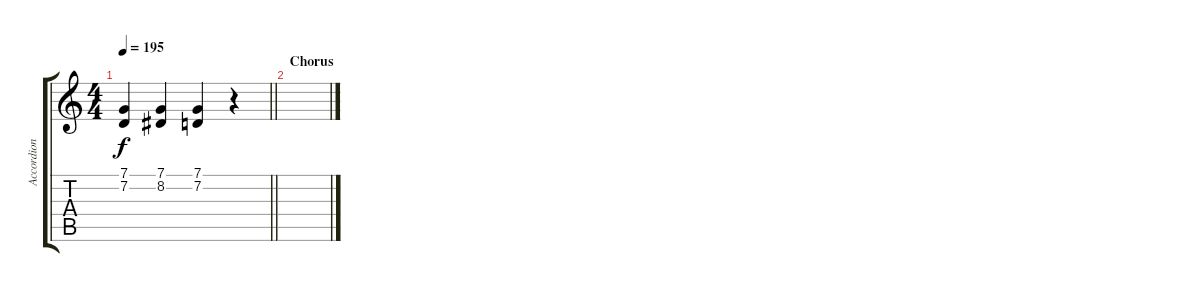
\track ("Accordion" "Accordion") {instrument accordion}
\staff {score tabs}
\tuning (C4 G3 Eb3 Bb2 F2 C2) {hide}
\ts (4 4)
\tempo 195
\clef g2
\barLineRight lightlight
\ks c
(7.1 7.2).4{dy f} (7.1 8.2).4 (7.1 7.2).4 r.4 |
\section ("" "Chorus")
